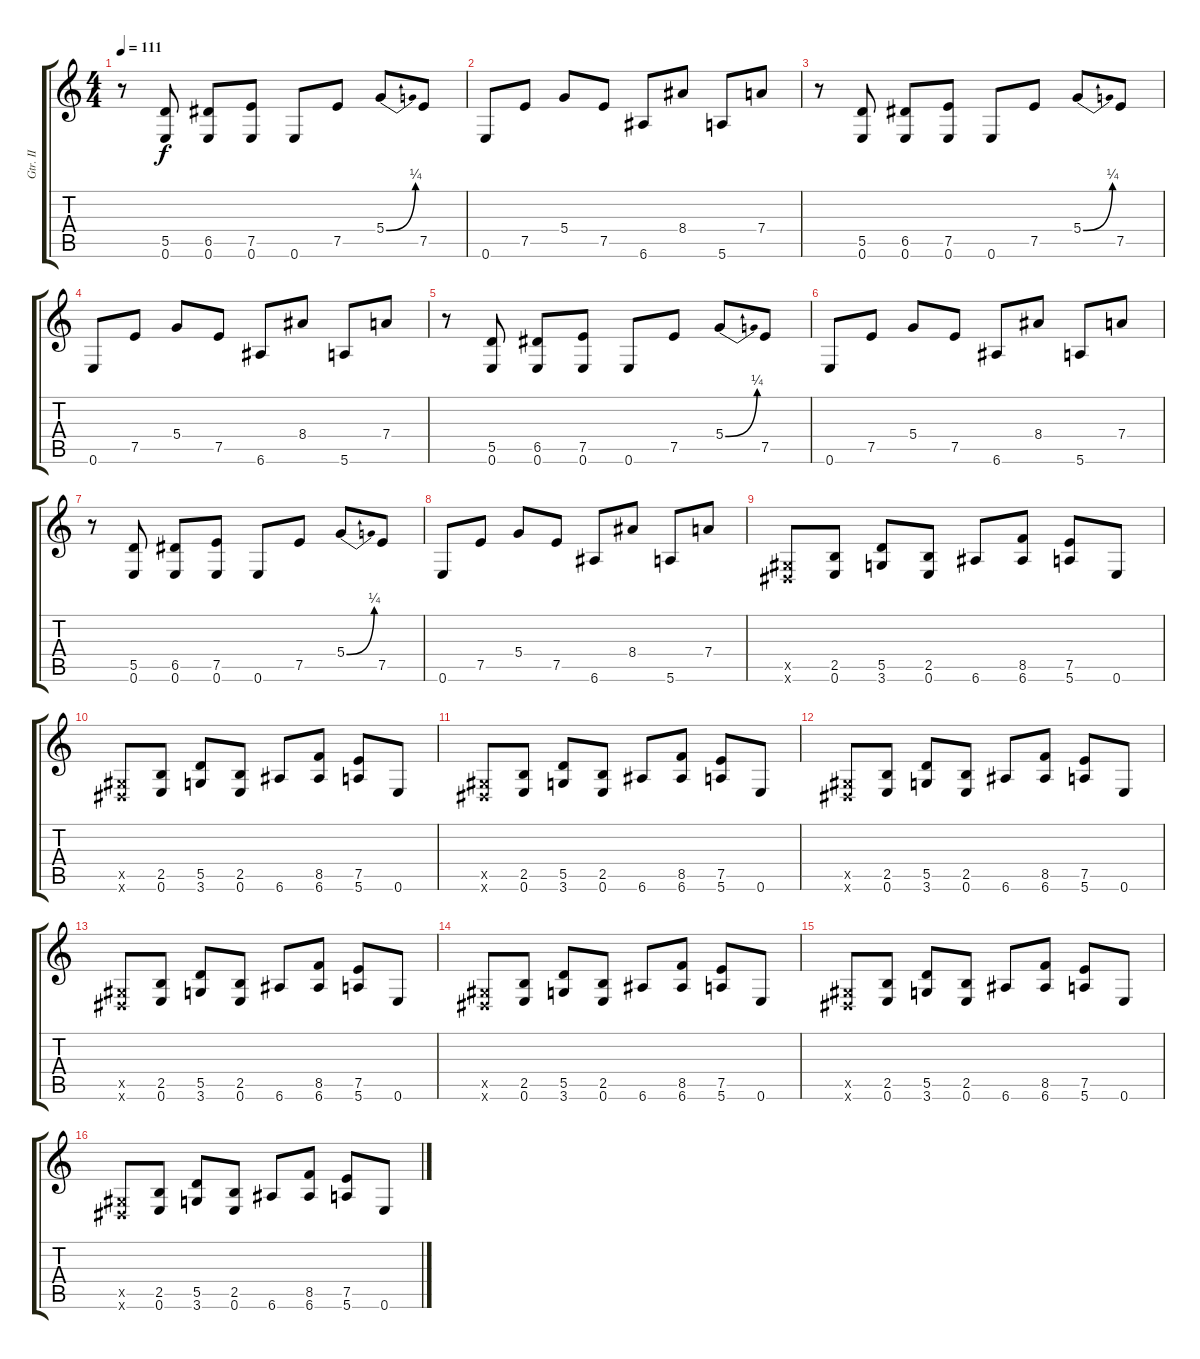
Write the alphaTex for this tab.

\track ("Gtr. II" "Gtr. II") {instrument distortionguitar}
\staff {score tabs}
\tuning (E4 B3 G3 D3 A2 E2) {hide}
\ts (4 4)
\tempo 111
\clef g2
\ks c
r.8{dy f} (5.5 0.6).8 (6.5 0.6).8 (7.5 0.6).8 0.6.8 7.5.8 5.4{be (bend 0 0 60 1)}.8 7.5.8 |
0.6.8 7.5.8 5.4.8 7.5.8 6.6.8 8.4.8 5.6.8 7.4.8 |
r.8 (5.5 0.6).8 (6.5 0.6).8 (7.5 0.6).8 0.6.8 7.5.8 5.4{be (bend 0 0 60 1)}.8 7.5.8 |
0.6.8 7.5.8 5.4.8 7.5.8 6.6.8 8.4.8 5.6.8 7.4.8 |
r.8 (5.5 0.6).8 (6.5 0.6).8 (7.5 0.6).8 0.6.8 7.5.8 5.4{be (bend 0 0 60 1)}.8 7.5.8 |
0.6.8 7.5.8 5.4.8 7.5.8 6.6.8 8.4.8 5.6.8 7.4.8 |
r.8 (5.5 0.6).8 (6.5 0.6).8 (7.5 0.6).8 0.6.8 7.5.8 5.4{be (bend 0 0 60 1)}.8 7.5.8 |
0.6.8 7.5.8 5.4.8 7.5.8 6.6.8 8.4.8 5.6.8 7.4.8 |
(-1.5{x} -1.6{x}).8 (2.5 0.6).8 (5.5 3.6).8 (2.5 0.6).8 6.6.8 (8.5 6.6).8 (7.5 5.6).8 0.6.8 |
(-1.5{x} -1.6{x}).8 (2.5 0.6).8 (5.5 3.6).8 (2.5 0.6).8 6.6.8 (8.5 6.6).8 (7.5 5.6).8 0.6.8 |
(-1.5{x} -1.6{x}).8 (2.5 0.6).8 (5.5 3.6).8 (2.5 0.6).8 6.6.8 (8.5 6.6).8 (7.5 5.6).8 0.6.8 |
(-1.5{x} -1.6{x}).8 (2.5 0.6).8 (5.5 3.6).8 (2.5 0.6).8 6.6.8 (8.5 6.6).8 (7.5 5.6).8 0.6.8 |
(-1.5{x} -1.6{x}).8 (2.5 0.6).8 (5.5 3.6).8 (2.5 0.6).8 6.6.8 (8.5 6.6).8 (7.5 5.6).8 0.6.8 |
(-1.5{x} -1.6{x}).8 (2.5 0.6).8 (5.5 3.6).8 (2.5 0.6).8 6.6.8 (8.5 6.6).8 (7.5 5.6).8 0.6.8 |
(-1.5{x} -1.6{x}).8 (2.5 0.6).8 (5.5 3.6).8 (2.5 0.6).8 6.6.8 (8.5 6.6).8 (7.5 5.6).8 0.6.8 |
(-1.5{x} -1.6{x}).8 (2.5 0.6).8 (5.5 3.6).8 (2.5 0.6).8 6.6.8 (8.5 6.6).8 (7.5 5.6).8 0.6.8
